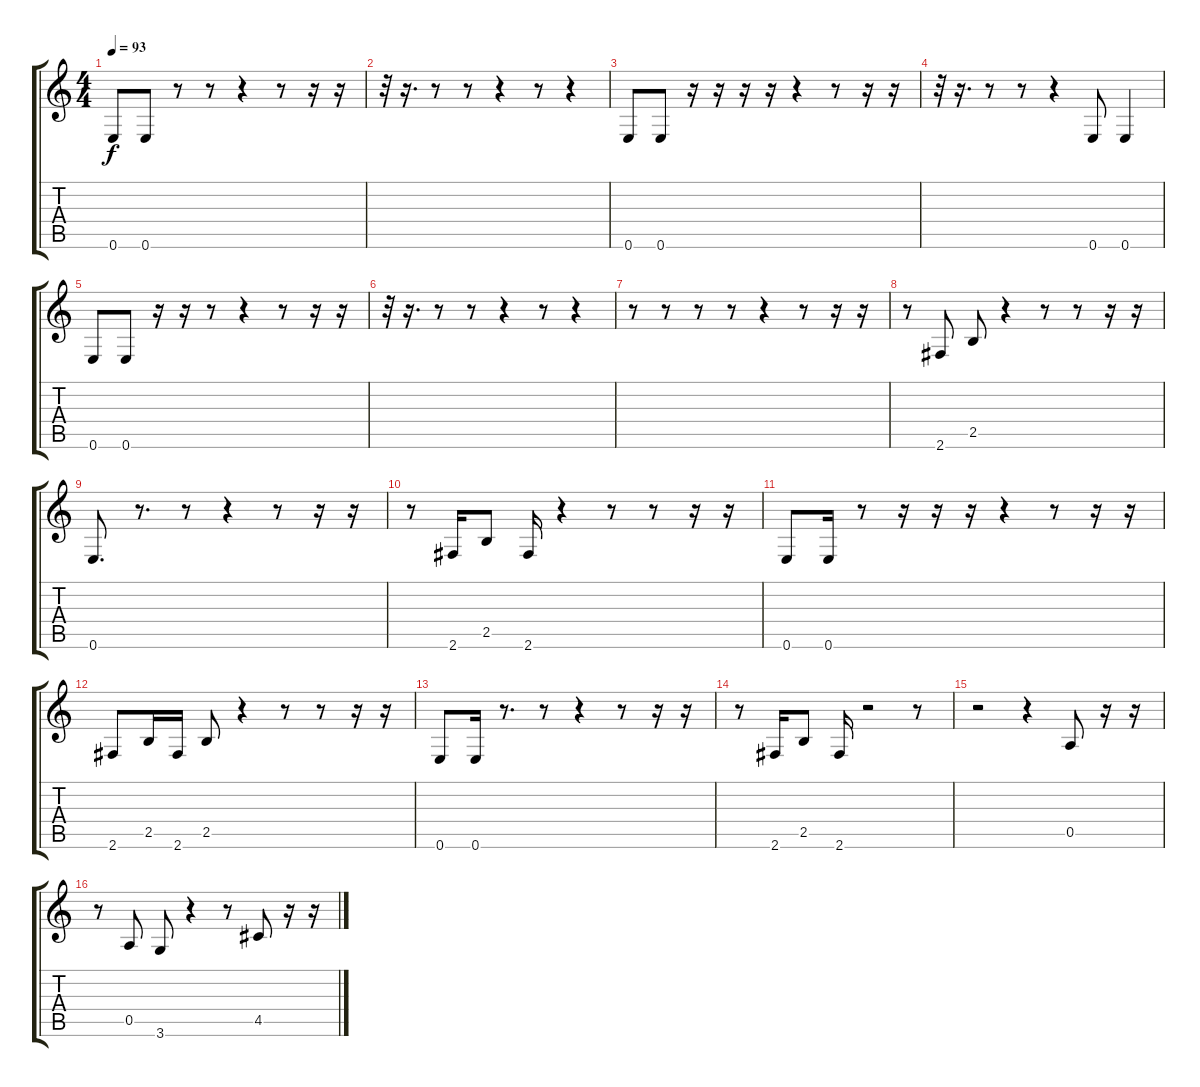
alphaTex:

\track "" {instrument electricbassfinger}
\staff {score tabs}
\tuning (E4 B3 G3 D3 A2 E2) {hide}
\ts (4 4)
\tempo 93
\clef g2
\ks c
0.6.8{dy f} 0.6.8 r.8 r.8 r.4 r.8 r.16 r.16 |
r.32 r.16{d} r.8 r.8 r.4 r.8 r.4 |
0.6.8 0.6.8 r.16 r.16 r.16 r.16 r.4 r.8 r.16 r.16 |
r.32 r.16{d} r.8 r.8 r.4 0.6.8 0.6.4 |
0.6.8 0.6.8 r.16 r.16 r.8 r.4 r.8 r.16 r.16 |
r.32 r.16{d} r.8 r.8 r.4 r.8 r.4 |
r.8 r.8 r.8 r.8 r.4 r.8 r.16 r.16 |
r.8 2.6.8 2.5.8 r.4 r.8 r.8 r.16 r.16 |
0.6.8{d} r.8{d} r.8 r.4 r.8 r.16 r.16 |
r.8 2.6.16 2.5.8 2.6.16 r.4 r.8 r.8 r.16 r.16 |
0.6.8 0.6.16 r.8 r.16 r.16 r.16 r.4 r.8 r.16 r.16 |
2.6.8 2.5.16 2.6.16 2.5.8 r.4 r.8 r.8 r.16 r.16 |
0.6.8 0.6.16 r.8{d} r.8 r.4 r.8 r.16 r.16 |
r.8 2.6.16 2.5.8 2.6.16 r.2 r.8 |
r.2 r.4 0.5.8 r.16 r.16 |
r.8 0.5.8 3.6.8 r.4 r.8 4.5.8 r.16 r.16
